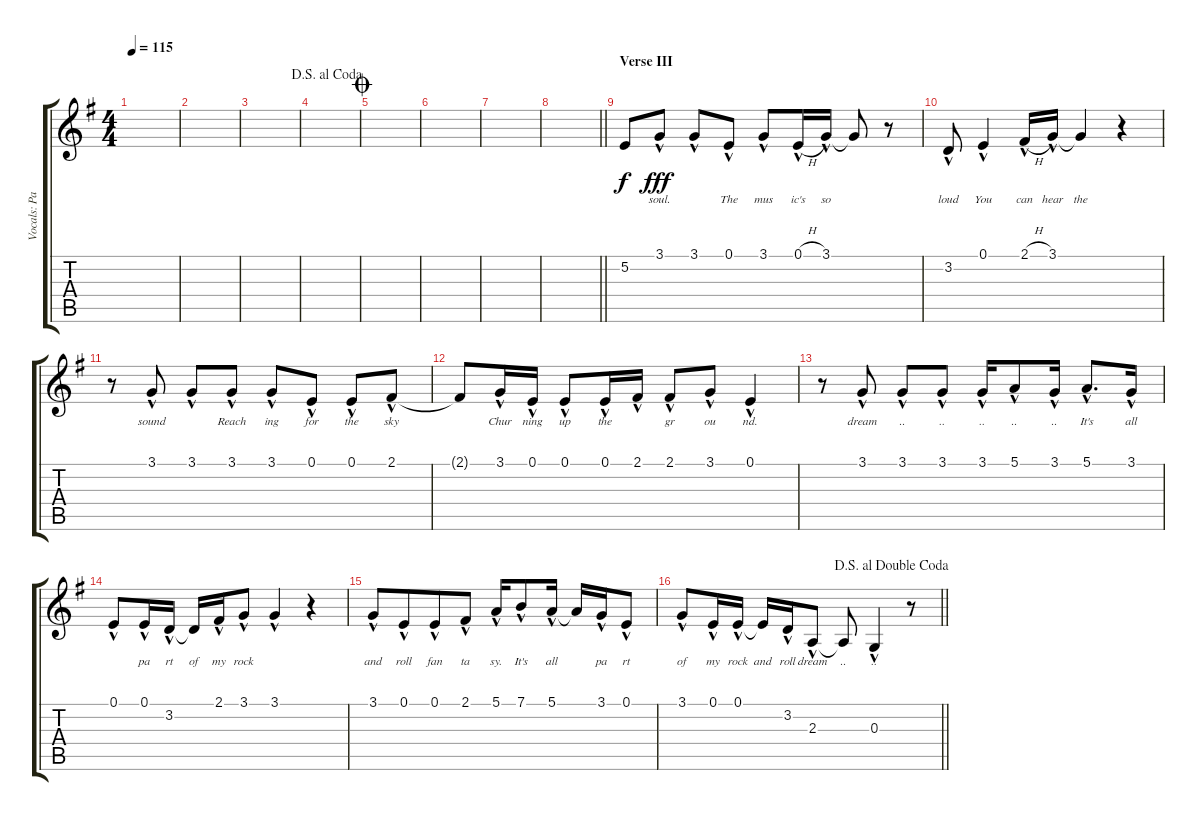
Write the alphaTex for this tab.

\track ("Vocals: Paul" "Vocals: Pa") {instrument lead2sawtooth}
\staff {score tabs}
\tuning (E4 B3 G3 D3 A2 E2) {hide}
\ts (4 4)
\tempo 115
\clef g2
\ks g
|
|
|
\jump dalsegnoalcoda
|
\jump coda
|
|
|
\barLineRight lightlight
|
\section ("" "Verse III")
5.2.8{lyrics (0 "") lyrics (1 "") lyrics (2 "") lyrics (3 "") lyrics (4 "") dy f} 3.1{hac}.8{lyrics (0 "soul.") lyrics (1 "") lyrics (2 "") lyrics (3 "") lyrics (4 "") dy fff} 3.1{hac}.8{lyrics (0 "") lyrics (1 "") lyrics (2 "") lyrics (3 "") lyrics (4 "") beam merge} 0.1{hac}.8{lyrics (0 "The") lyrics (1 "") lyrics (2 "") lyrics (3 "") lyrics (4 "") beam split} 3.1{hac}.8{lyrics (0 "mus") lyrics (1 "") lyrics (2 "") lyrics (3 "") lyrics (4 "") beam merge} 0.1{h hac}.16{lyrics (0 "ic's") lyrics (1 "") lyrics (2 "") lyrics (3 "") lyrics (4 "")} 3.1{hac}.16{lyrics (0 "so") lyrics (1 "") lyrics (2 "") lyrics (3 "") lyrics (4 "") beam split} 3.1{t}.8{lyrics (0 "") lyrics (1 "") lyrics (2 "") lyrics (3 "") lyrics (4 "")} r.8 |
3.2{hac}.8{lyrics (0 "loud") lyrics (1 "") lyrics (2 "") lyrics (3 "") lyrics (4 "")} 0.1{hac}.4{lyrics (0 "You") lyrics (1 "") lyrics (2 "") lyrics (3 "") lyrics (4 "")} 2.1{h hac}.16{lyrics (0 "can") lyrics (1 "") lyrics (2 "") lyrics (3 "") lyrics (4 "")} 3.1{hac}.16{lyrics (0 "hear") lyrics (1 "") lyrics (2 "") lyrics (3 "") lyrics (4 "")} 3.1{t}.4{lyrics (0 "the") lyrics (1 "") lyrics (2 "") lyrics (3 "") lyrics (4 "")} r.4 |
r.8 3.1{hac}.8{lyrics (0 "sound") lyrics (1 "") lyrics (2 "") lyrics (3 "") lyrics (4 "")} 3.1{hac}.8{lyrics (0 "") lyrics (1 "") lyrics (2 "") lyrics (3 "") lyrics (4 "")} 3.1{hac}.8{lyrics (0 "Reach") lyrics (1 "") lyrics (2 "") lyrics (3 "") lyrics (4 "")} 3.1{hac}.8{lyrics (0 "ing") lyrics (1 "") lyrics (2 "") lyrics (3 "") lyrics (4 "")} 0.1{hac}.8{lyrics (0 "for") lyrics (1 "") lyrics (2 "") lyrics (3 "") lyrics (4 "")} 0.1{hac}.8{lyrics (0 "the") lyrics (1 "") lyrics (2 "") lyrics (3 "") lyrics (4 "")} 2.1{hac}.8{lyrics (0 "sky") lyrics (1 "") lyrics (2 "") lyrics (3 "") lyrics (4 "")} |
2.1{t}.8{lyrics (0 "") lyrics (1 "") lyrics (2 "") lyrics (3 "") lyrics (4 "")} 3.1{hac}.16{lyrics (0 "Chur") lyrics (1 "") lyrics (2 "") lyrics (3 "") lyrics (4 "")} 0.1{hac}.16{lyrics (0 "ning") lyrics (1 "") lyrics (2 "") lyrics (3 "") lyrics (4 "")} 0.1{hac}.8{lyrics (0 "up") lyrics (1 "") lyrics (2 "") lyrics (3 "") lyrics (4 "")} 0.1{hac}.16{lyrics (0 "the") lyrics (1 "") lyrics (2 "") lyrics (3 "") lyrics (4 "")} 2.1{hac}.16{lyrics (0 "") lyrics (1 "") lyrics (2 "") lyrics (3 "") lyrics (4 "")} 2.1{hac}.8{lyrics (0 "gr") lyrics (1 "") lyrics (2 "") lyrics (3 "") lyrics (4 "")} 3.1{hac}.8{lyrics (0 "ou") lyrics (1 "") lyrics (2 "") lyrics (3 "") lyrics (4 "")} 0.1{hac}.4{lyrics (0 "nd.") lyrics (1 "") lyrics (2 "") lyrics (3 "") lyrics (4 "")} |
r.8 3.1{hac}.8{lyrics (0 "dream") lyrics (1 "") lyrics (2 "") lyrics (3 "") lyrics (4 "")} 3.1{hac}.8{lyrics (0 "..") lyrics (1 "") lyrics (2 "") lyrics (3 "") lyrics (4 "")} 3.1{hac}.8{lyrics (0 "..") lyrics (1 "") lyrics (2 "") lyrics (3 "") lyrics (4 "")} 3.1{hac}.16{lyrics (0 "..") lyrics (1 "") lyrics (2 "") lyrics (3 "") lyrics (4 "")} 5.1{hac}.8{lyrics (0 "..") lyrics (1 "") lyrics (2 "") lyrics (3 "") lyrics (4 "")} 3.1{hac}.16{lyrics (0 "..") lyrics (1 "") lyrics (2 "") lyrics (3 "") lyrics (4 "")} 5.1{hac}.8{d lyrics (0 "It's") lyrics (1 "") lyrics (2 "") lyrics (3 "") lyrics (4 "")} 3.1{hac}.16{lyrics (0 "all") lyrics (1 "") lyrics (2 "") lyrics (3 "") lyrics (4 "")} |
0.1{hac}.8{lyrics (0 "") lyrics (1 "") lyrics (2 "") lyrics (3 "") lyrics (4 "")} 0.1{hac}.16{lyrics (0 "pa") lyrics (1 "") lyrics (2 "") lyrics (3 "") lyrics (4 "")} 3.2{hac}.16{lyrics (0 "rt") lyrics (1 "") lyrics (2 "") lyrics (3 "") lyrics (4 "")} 3.2{t}.16{lyrics (0 "of") lyrics (1 "") lyrics (2 "") lyrics (3 "") lyrics (4 "")} 2.1{hac}.16{lyrics (0 "my") lyrics (1 "") lyrics (2 "") lyrics (3 "") lyrics (4 "")} 3.1{hac}.8{lyrics (0 "rock") lyrics (1 "") lyrics (2 "") lyrics (3 "") lyrics (4 "")} 3.1{hac}.4{lyrics (0 "") lyrics (1 "") lyrics (2 "") lyrics (3 "") lyrics (4 "")} r.4 |
3.1{hac}.8{lyrics (0 "and") lyrics (1 "") lyrics (2 "") lyrics (3 "") lyrics (4 "")} 0.1{hac}.8{lyrics (0 "roll") lyrics (1 "") lyrics (2 "") lyrics (3 "") lyrics (4 "") beam merge} 0.1{hac}.8{lyrics (0 "fan") lyrics (1 "") lyrics (2 "") lyrics (3 "") lyrics (4 "")} 2.1{hac}.8{lyrics (0 "ta") lyrics (1 "") lyrics (2 "") lyrics (3 "") lyrics (4 "")} 5.1{hac}.16{lyrics (0 "sy.") lyrics (1 "") lyrics (2 "") lyrics (3 "") lyrics (4 "")} 7.1{hac}.8{lyrics (0 "It's") lyrics (1 "") lyrics (2 "") lyrics (3 "") lyrics (4 "")} 5.1{hac}.16{lyrics (0 "all") lyrics (1 "") lyrics (2 "") lyrics (3 "") lyrics (4 "")} 5.1{t}.16{lyrics (0 "") lyrics (1 "") lyrics (2 "") lyrics (3 "") lyrics (4 "")} 3.1{hac}.16{lyrics (0 "pa") lyrics (1 "") lyrics (2 "") lyrics (3 "") lyrics (4 "")} 0.1{hac}.8{lyrics (0 "rt") lyrics (1 "") lyrics (2 "") lyrics (3 "") lyrics (4 "")} |
\jump dalsegnoaldoublecoda
\barLineRight lightlight
3.1{hac}.8{lyrics (0 "of") lyrics (1 "") lyrics (2 "") lyrics (3 "") lyrics (4 "")} 0.1{hac}.16{lyrics (0 "my") lyrics (1 "") lyrics (2 "") lyrics (3 "") lyrics (4 "")} 0.1{hac}.16{lyrics (0 "rock") lyrics (1 "") lyrics (2 "") lyrics (3 "") lyrics (4 "")} 0.1{t}.16{lyrics (0 "and") lyrics (1 "") lyrics (2 "") lyrics (3 "") lyrics (4 "")} 3.2{hac}.16{lyrics (0 "roll") lyrics (1 "") lyrics (2 "") lyrics (3 "") lyrics (4 "")} 2.3{hac}.8{lyrics (0 "dream") lyrics (1 "") lyrics (2 "") lyrics (3 "") lyrics (4 "")} 2.3{t}.8{lyrics (0 "..") lyrics (1 "") lyrics (2 "") lyrics (3 "") lyrics (4 "")} 0.3{hac}.4{lyrics (0 "..") lyrics (1 "") lyrics (2 "") lyrics (3 "") lyrics (4 "")} r.8
